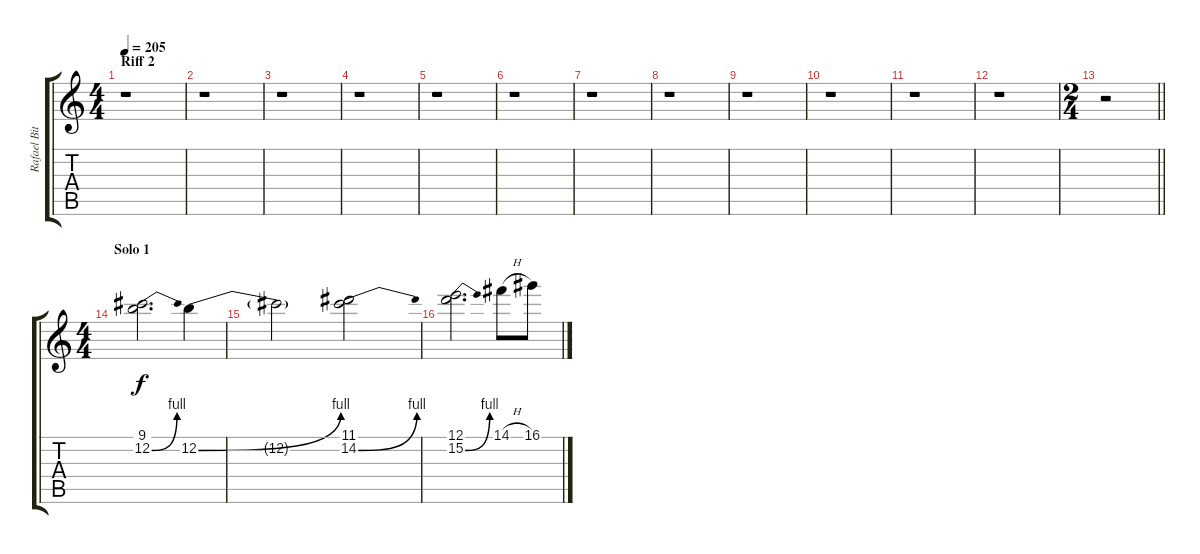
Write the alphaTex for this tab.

\track ("Rafael Bittencourt (Solo)" "Rafael Bit") {instrument distortionguitar}
\staff {score tabs}
\tuning (E4 B3 G3 D3 A2 E2) {hide}
\ts (4 4)
\section ("" "Riff 2")
\tempo 205
\clef g2
\ks c
r.1{dy f} |
r.1 |
r.1 |
r.1 |
r.1 |
r.1 |
r.1 |
r.1 |
r.1 |
r.1 |
r.1 |
r.1 |
\ts (2 4)
\barLineRight lightlight
r.2 |
\ts (4 4)
\section ("" "Solo 1")
(9.1 12.2{be (bend 0 0 60 4)}).2{d volume 16} 12.2{be (bend 0 0 60 4)}.4 |
12.2{t}.2 (11.1 14.2{be (bend 0 0 60 4)}).2 |
(12.1 15.2{be (bend 0 0 60 4)}).2{d} 14.1{h}.8 16.1.8
